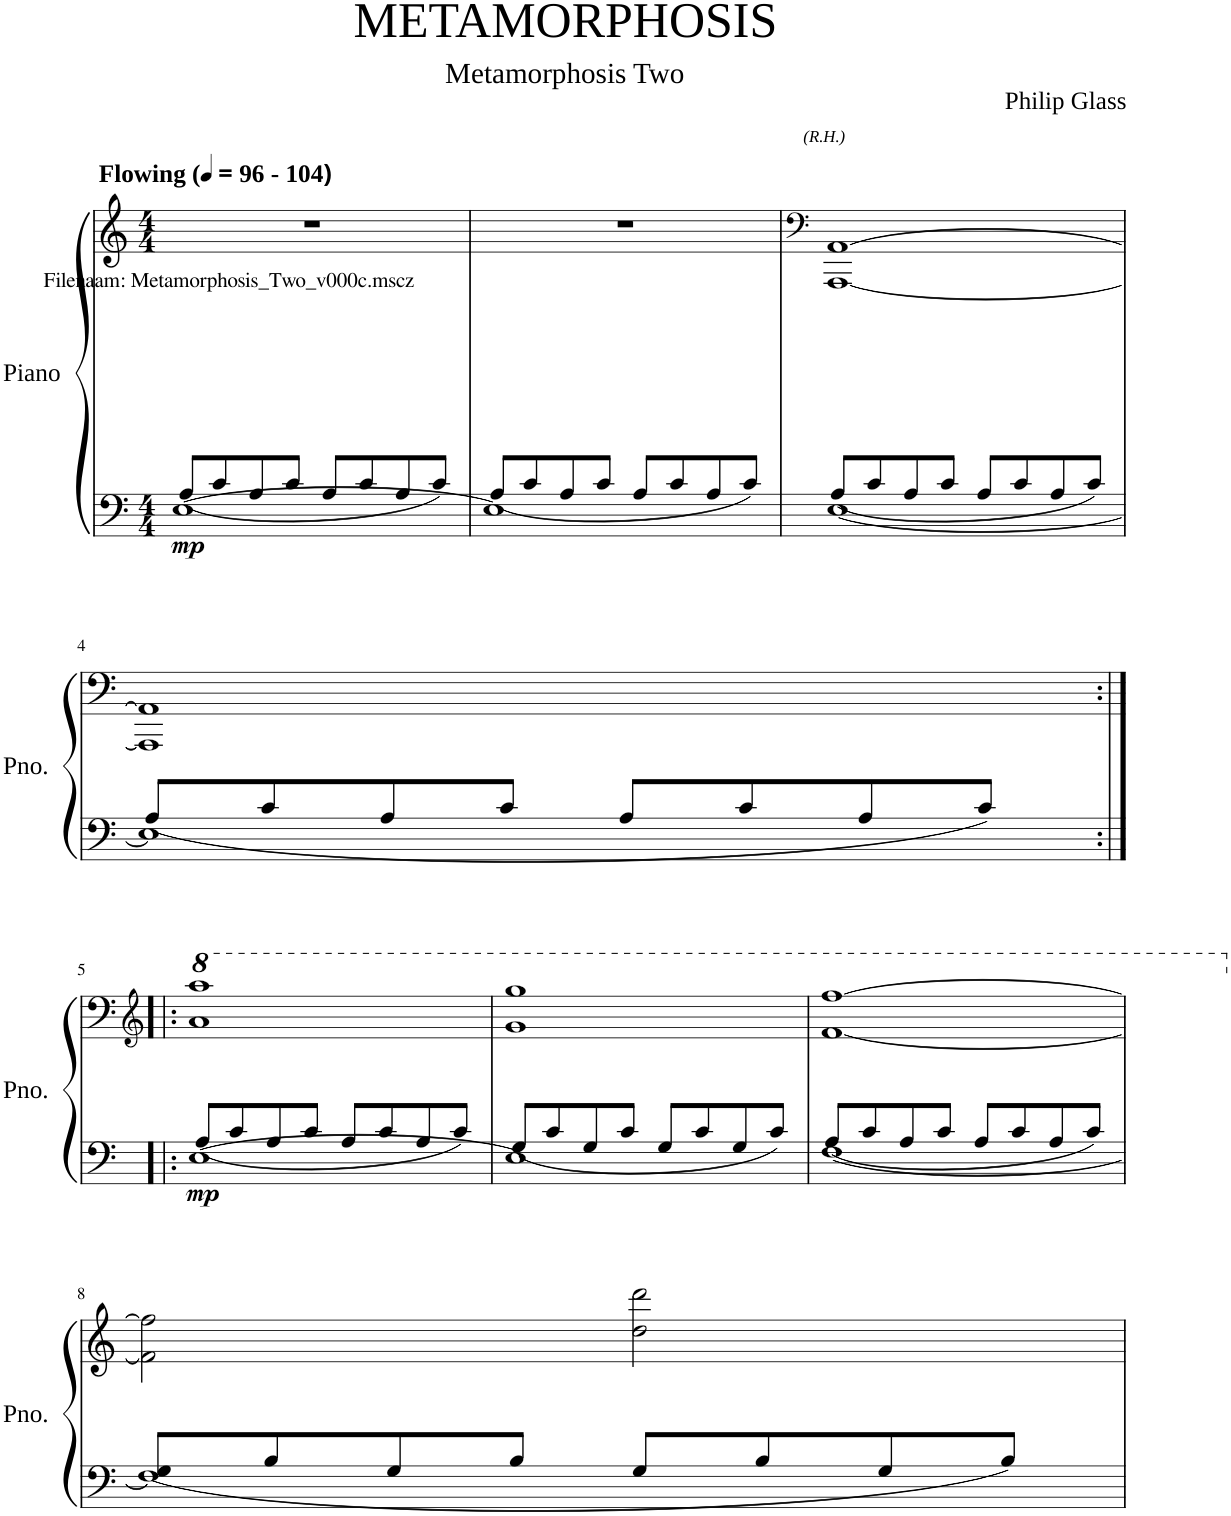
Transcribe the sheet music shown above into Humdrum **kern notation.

**kern	**kern	**text	**dynam
*part1	*part1	*part1	*part1
*staff2	*staff1	*staff1	*staff1/2
*I"Piano	*	*	*
*I'Pno.	*	*	*
*clefF4	*clefG2	*	*
*k[]	*k[]	*	*
*M4/4	*M4/4	*	*
*MM96	*MM96	*	*
=1	=1	=1	=1
*^	*	*	*
!	!	!LO:TX:a:B:t=Flowing (	!	!
!	!	!LO:TX:a:B:t=- 104	!	!
!	!	!LO:TX:a:t=)	!	!
!LO:TX:a:t=Filenaam&colon; Metamorphosis_Two_v000c.mscz	!	!	!	!
!	!	!	!	!LO:DY:b=2
[1E	8A/L	1r	.	mp
.	8c/	.	.	.
.	8A/	.	.	.
.	8c/J	.	.	.
.	8A/L	.	.	.
.	8c/	.	.	.
.	8A/	.	.	.
.	8c/J	.	.	.
=2	=2	=2	=2	=2
1E]	8A/L	1r	.	.
.	8c/	.	.	.
.	8A/	.	.	.
.	8c/J	.	.	.
.	8A/L	.	.	.
.	8c/	.	.	.
.	8A/	.	.	.
.	8c/J	.	.	.
=3	=3	=3	=3	=3
*	*	*clefF4	*	*
!	!	!	!LO:LY:a	!
[1E	8A/L	[1AAA [1AA	(R.H.)	.
.	8c/	.	.	.
.	8A/	.	.	.
.	8c/J	.	.	.
.	8A/L	.	.	.
.	8c/	.	.	.
.	8A/	.	.	.
.	8c/J	.	.	.
!!LO:LB:g=z
=4	=4	=4	=4	=4
1E]	8A/L	1AAA] 1AA]	.	.
.	8c/	.	.	.
.	8A/	.	.	.
.	8c/J	.	.	.
.	8A/L	.	.	.
.	8c/	.	.	.
.	8A/	.	.	.
.	8c/J	.	.	.
!!LO:LB:g=z
=5:|!|:	=5:|!|:	=5:|!|:	=5:|!|:	=5:|!|:
*	*	*clefG2	*	*
*	*	*8va	*	*
!	!	!	!	!LO:DY:b=2
[1E	8A/L	1aa 1aaa	.	mp
.	8c/	.	.	.
.	8A/	.	.	.
.	8c/J	.	.	.
.	8A/L	.	.	.
.	8c/	.	.	.
.	8A/	.	.	.
.	8c/J	.	.	.
=6	=6	=6	=6	=6
*	*	*X8va	*	*
1E]	8G/L	1g 1gg	.	.
.	8c/	.	.	.
.	8G/	.	.	.
.	8c/J	.	.	.
.	8G/L	.	.	.
.	8c/	.	.	.
.	8G/	.	.	.
.	8c/J	.	.	.
=7	=7	=7	=7	=7
[1F	8A/L	[1f [1ff	.	.
.	8c/	.	.	.
.	8A/	.	.	.
.	8c/J	.	.	.
.	8A/L	.	.	.
.	8c/	.	.	.
.	8A/	.	.	.
.	8c/J	.	.	.
!!LO:LB:g=z
=8	=8	=8	=8	=8
1F]	8G/L	2f\] 2ff\]	.	.
.	8B/	.	.	.
.	8G/	.	.	.
.	8B/J	.	.	.
.	8G/L	2dd\ 2ddd\	.	.
.	8B/	.	.	.
.	8G/	.	.	.
.	8B/J	.	.	.
*v	*v	*	*	*
=	=	=	=
*-	*-	*-	*-
